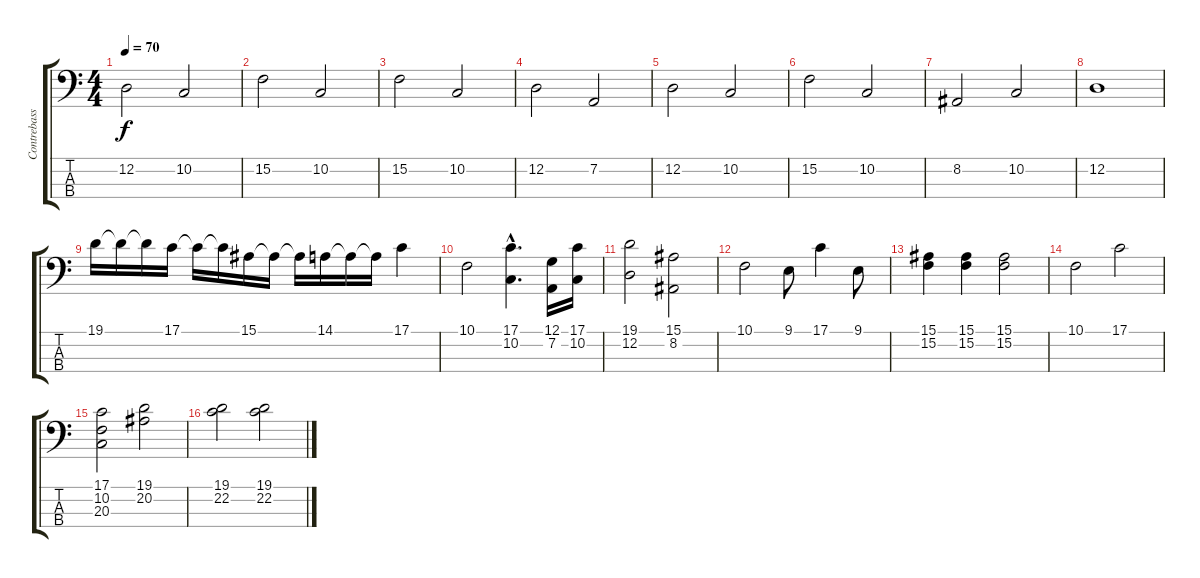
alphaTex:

\track ("Contrebasse/violoncelle (je sais pas tro" "Contrebass") {instrument cello}
\staff {score tabs}
\tuning (G2 D2 A1 E1) {hide}
\ts (4 4)
\tempo 70
\clef f4
\ks c
12.2.2{dy f} 10.2.2 |
15.2.2 10.2.2 |
15.2.2 10.2.2 |
12.2.2 7.2.2 |
12.2.2 10.2.2 |
15.2.2 10.2.2 |
8.2.2 10.2.2 |
12.2.1 |
19.1.16 19.1{t}.16 19.1{t}.16 17.1.16 17.1{t}.16 17.1{t}.16 15.1.16 15.1{t}.16 15.1{t}.16 14.1.16 14.1{t}.16 14.1{t}.16 17.1.4 |
10.1.2 (17.1{hac} 10.2{hac}).4{d} (12.1 7.2).16 (17.1 10.2).16 |
(19.1 12.2).2 (15.1 8.2).2 |
10.1.2 9.1.8 17.1.4 9.1.8 |
(15.1 15.2).4 (15.1 15.2).4 (15.1 15.2).2 |
10.1.2 17.1.2 |
(17.1 10.2 20.3).2 (19.1 20.2).2 |
(19.1 22.2).2 (19.1 22.2).2
